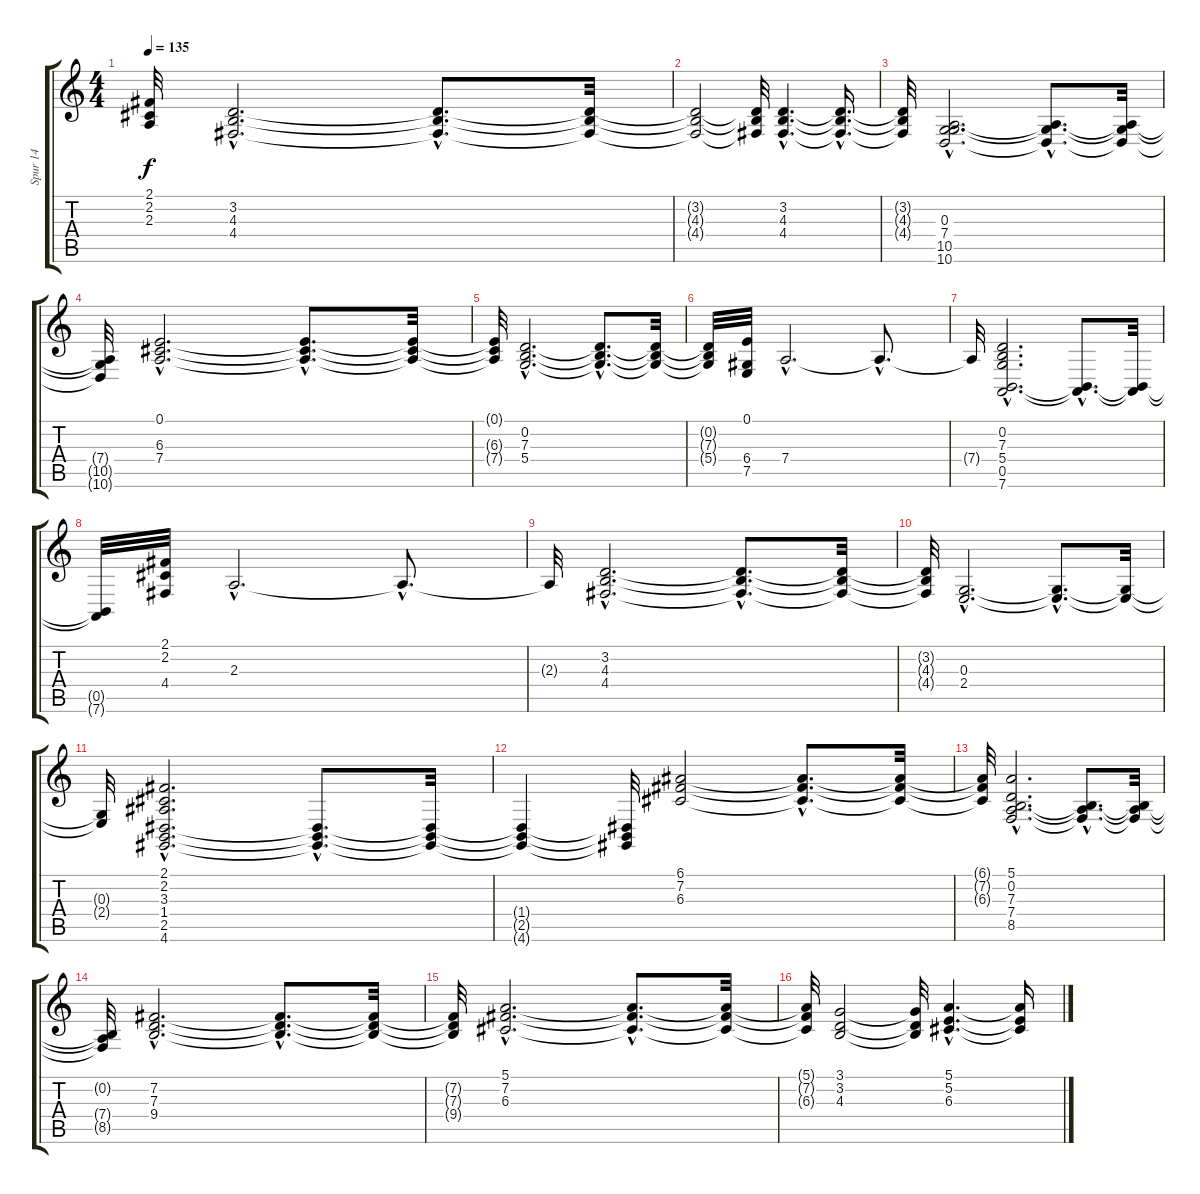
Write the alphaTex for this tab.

\track ("Spur 14" "Spur 14") {instrument pad2warm}
\staff {score tabs}
\tuning (E4 B3 G3 D3 A2 E2) {hide}
\ts (4 4)
\tempo 135
\clef g2
\ks c
(2.1{t} 2.2{t} 2.3{t}).32{dy f} (3.2{hac} 4.3{hac} 4.4{hac}).2{d} (3.2{hac t} 4.3{hac t} 4.4{hac t}).8{d} (3.2{t} 4.3{t} 4.4{t}).32 |
(3.2{t} 4.3{t} 4.4{t}).2 (3.2{t} 4.3{t} 4.4{t}).32 (3.2{hac} 4.3{hac} 4.4{hac}).4{d} (3.2{hac t} 4.3{hac t} 4.4{hac t}).16{d} |
(3.2{t} 4.3{t} 4.4{t}).32 (0.3 7.4{hac} 10.5{hac} 10.6{hac}).2{d} (7.4{hac t} 10.5{hac t} 10.6{hac t}).8{d} (7.4{t} 10.5{t} 10.6{t}).32 |
(7.4{t} 10.5{t} 10.6{t}).32 (0.1{hac} 6.3{hac} 7.4{hac}).2{d} (0.1{hac t} 6.3{hac t} 7.4{hac t}).8{d} (0.1{t} 6.3{t} 7.4{t}).32 |
(0.1{t} 6.3{t} 7.4{t}).32 (0.2{hac} 7.3{hac} 5.4{hac}).2{d} (0.2{hac t} 7.3{hac t} 5.4{hac t}).8{d} (0.2{t} 7.3{t} 5.4{t}).32 |
(0.2{t} 7.3{t} 5.4{t}).32 (0.1 6.4 7.5).32 7.4{hac}.2{d} 7.4{hac t}.8{d} |
7.4{t}.32 (0.2 7.3 5.4 0.5{hac} 7.6{hac}).2{d} (0.5{hac t} 7.6{hac t}).8{d} (0.5{t} 7.6{t}).32 |
(0.5{t} 7.6{t}).32 (2.1 2.2 4.4).32 2.3{hac}.2{d} 2.3{hac t}.8{d} |
2.3{t}.32 (3.2{hac} 4.3{hac} 4.4{hac}).2{d} (3.2{hac t} 4.3{hac t} 4.4{hac t}).8{d} (3.2{t} 4.3{t} 4.4{t}).32 |
(3.2{t} 4.3{t} 4.4{t}).32 (0.3{hac} 2.4{hac}).2{d} (0.3{hac t} 2.4{hac t}).8{d} (0.3{t} 2.4{t}).32 |
(0.3{t} 2.4{t}).32 (2.1 2.2 3.3 1.4{hac} 2.5{hac} 4.6{hac}).2{d} (1.4{hac t} 2.5{hac t} 4.6{hac t}).8{d} (1.4{t} 2.5{t} 4.6{t}).32 |
(1.4{t} 2.5{t} 4.6{t}).4 (1.4{t} 2.5{t} 4.6{t}).32 (6.1 7.2 6.3).2 (6.1{hac t} 7.2{hac t} 6.3{hac t}).8{d} (6.1{t} 7.2{t} 6.3{t}).32 |
(6.1{t} 7.2{t} 6.3{t}).32 (5.1 0.2{hac} 7.3 7.4{hac} 8.5{hac}).2{d} (0.2{hac t} 7.4{hac t} 8.5{hac t}).8{d} (0.2{t} 7.4{t} 8.5{t}).32 |
(0.2{t} 7.4{t} 8.5{t}).32 (7.2{hac} 7.3{hac} 9.4{hac}).2{d} (7.2{hac t} 7.3{hac t} 9.4{hac t}).8{d} (7.2{t} 7.3{t} 9.4{t}).32 |
(7.2{t} 7.3{t} 9.4{t}).32 (5.1{hac} 7.2{hac} 6.3{hac}).2{d} (5.1{hac t} 7.2{hac t} 6.3{hac t}).8{d} (5.1{t} 7.2{t} 6.3{t}).32 |
(5.1{t} 7.2{t} 6.3{t}).32 (3.1 3.2 4.3).2 (3.1{t} 3.2{t} 4.3{t}).32 (5.1{hac} 5.2{hac} 6.3{hac}).4{d} (5.1{t} 5.2{t} 6.3{t}).16
